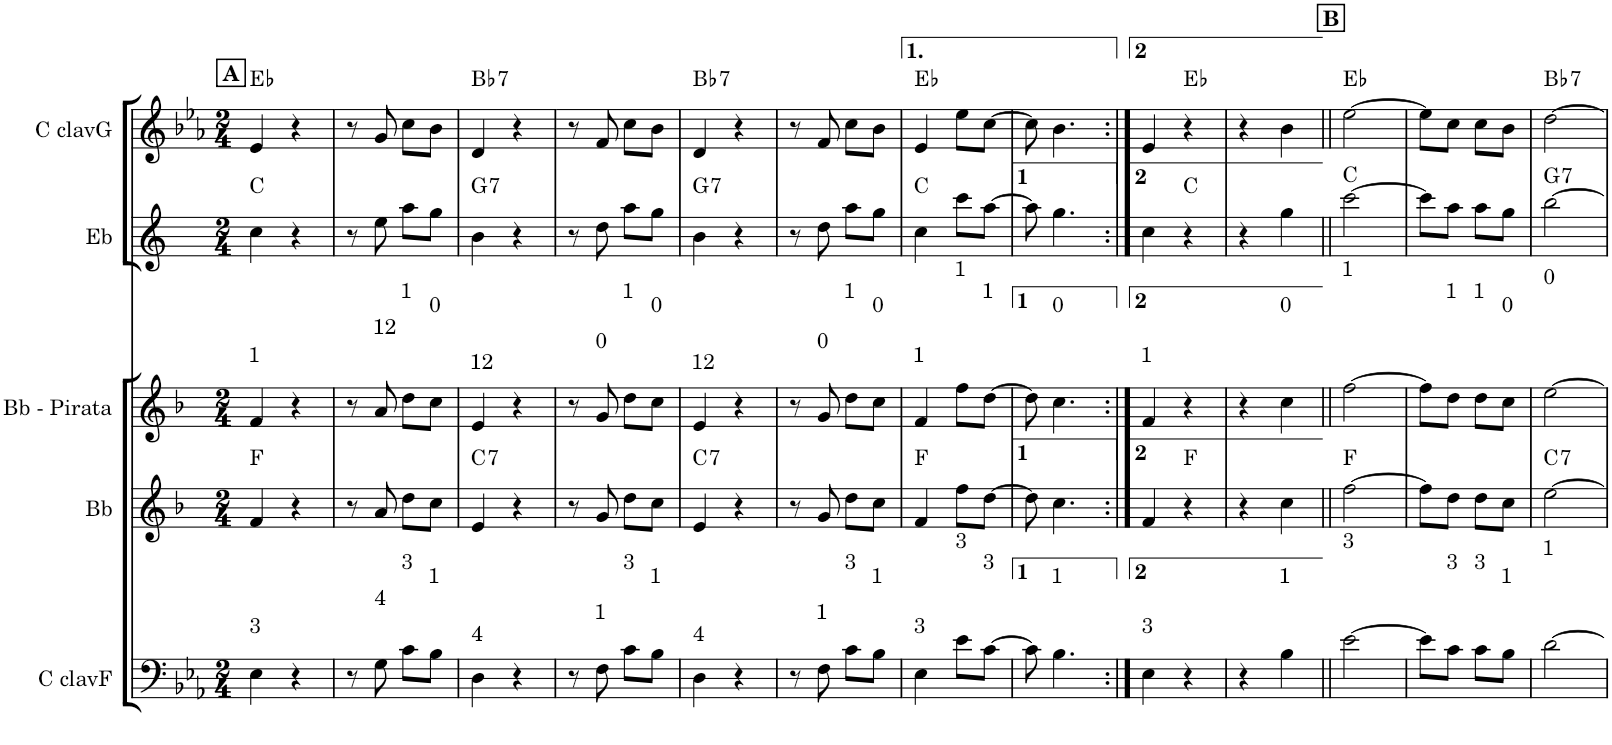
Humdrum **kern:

**kern	**kern	**harte	**kern	**kern	**harte	**kern	**harte
*part5	*part4	*part4	*part3	*part2	*part2	*part1	*part1
*staff5	*staff4	*	*staff3	*staff2	*	*staff1	*
*I"C clavF	*I"Bb	*	*I"Bb - Pirata	*I"Eb	*	*I"C clavG	*
*clefF4	*clefG2	*	*clefG2	*clefG2	*	*clefG2	*
*	*Trd1c2	*	*Trd1c2	*Trd5c9	*	*	*
*k[b-e-a-]	*k[b-]	*	*k[b-]	*k[]	*	*k[b-e-a-]	*
*E-:	*F:	*	*F:	*	*	*E-:	*
*M2/4	*M2/4	*	*M2/4	*M2/4	*	*M2/4	*
!!LO:REH:place=s1:a:B:cj:t=A
=1	=1	=1	=1	=1	=1	=1	=1
!	!	!	!LO:TX:a:t=1	!	!	!	!
!LO:TX:a:t=3	!	!	!	!	!	!	!
4E-\	4f/	F:maj	4f/	4cc\	C:maj	4e-/	Eb:maj
4r	4r	.	4r	4r	.	4r	.
=2	=2	=2	=2	=2	=2	=2	=2
8r	8r	.	8r	8r	.	8r	.
!	!	!	!LO:TX:a:t=12	!	!	!	!
!LO:TX:a:t=4	!	!	!	!	!	!	!
8G\	8a/	.	8a/	8ee\	.	8g/	.
!	!	!	!LO:TX:a:t=1	!	!	!	!
!LO:TX:a:t=3	!	!	!	!	!	!	!
8c\L	8dd\L	.	8dd\L	8aa\L	.	8cc\L	.
!	!	!	!LO:TX:a:t=0	!	!	!	!
!LO:TX:a:t=1	!	!	!	!	!	!	!
8B-\J	8cc\J	.	8cc\J	8gg\J	.	8b-\J	.
=3	=3	=3	=3	=3	=3	=3	=3
!	!	!	!LO:TX:a:t=12	!	!	!	!
!LO:TX:a:t=4	!	!LO:H:kt=7	!	!	!LO:H:kt=7	!	!LO:H:kt=7
4D\	4e/	C:7	4e/	4b\	G:7	4d/	Bb:7
4r	4r	.	4r	4r	.	4r	.
=4	=4	=4	=4	=4	=4	=4	=4
8r	8r	.	8r	8r	.	8r	.
!	!	!	!LO:TX:a:t=0	!	!	!	!
!LO:TX:a:t=1	!	!	!	!	!	!	!
8F\	8g/	.	8g/	8dd\	.	8f/	.
!	!	!	!LO:TX:a:t=1	!	!	!	!
!LO:TX:a:t=3	!	!	!	!	!	!	!
8c\L	8dd\L	.	8dd\L	8aa\L	.	8cc\L	.
!	!	!	!LO:TX:a:t=0	!	!	!	!
!LO:TX:a:t=1	!	!	!	!	!	!	!
8B-\J	8cc\J	.	8cc\J	8gg\J	.	8b-\J	.
=5	=5	=5	=5	=5	=5	=5	=5
!	!	!	!LO:TX:a:t=12	!	!	!	!
!LO:TX:a:t=4	!	!LO:H:kt=7	!	!	!LO:H:kt=7	!	!LO:H:kt=7
4D\	4e/	C:7	4e/	4b\	G:7	4d/	Bb:7
4r	4r	.	4r	4r	.	4r	.
=6	=6	=6	=6	=6	=6	=6	=6
8r	8r	.	8r	8r	.	8r	.
!	!	!	!LO:TX:a:t=0	!	!	!	!
!LO:TX:a:t=1	!	!	!	!	!	!	!
8F\	8g/	.	8g/	8dd\	.	8f/	.
!	!	!	!LO:TX:a:t=1	!	!	!	!
!LO:TX:a:t=3	!	!	!	!	!	!	!
8c\L	8dd\L	.	8dd\L	8aa\L	.	8cc\L	.
!	!	!	!LO:TX:a:t=0	!	!	!	!
!LO:TX:a:t=1	!	!	!	!	!	!	!
8B-\J	8cc\J	.	8cc\J	8gg\J	.	8b-\J	.
=7	=7	=7	=7	=7	=7	=7	=7
!	!	!	!LO:TX:a:t=1	!	!	!	!
!LO:TX:a:t=3	!	!	!	!	!	!	!
4E-\	4f/	F:maj	4f/	4cc\	C:maj	4e-/	Eb:maj
!	!	!	!LO:TX:a:t=1	!	!	!	!
!LO:TX:a:t=3	!	!	!	!	!	!	!
8e-\L	8ff\L	.	8ff\L	8ccc\L	.	8ee-\L	.
!	!	!	!LO:TX:a:t=1	!	!	!	!
!LO:TX:a:t=3	!	!	!	!	!	!	!
[>8c\J	[>8dd\J	.	[>8dd\J	[>8aa\J	.	[>8cc\J	.
=8	=8	=8	=8	=8	=8	=8	=8
8c\]	8dd\]	.	8dd\]	8aa\]	.	8cc\]	.
!	!	!	!LO:TX:a:t=0	!	!	!	!
!LO:TX:a:t=1	!	!	!	!	!	!	!
4.B-\	4.cc\	.	4.cc\	4.gg\	.	4.b-\	.
=9:|!	=9:|!	=9:|!	=9:|!	=9:|!	=9:|!	=9:|!	=9:|!
!	!	!	!LO:TX:a:t=1	!	!	!	!
!LO:TX:a:t=3	!	!	!	!	!	!	!
4E-\	4f/	.	4f/	4cc\	.	4e-/	.
4r	4r	F:maj	4r	4r	C:maj	4r	Eb:maj
=10	=10	=10	=10	=10	=10	=10	=10
4r	4r	.	4r	4r	.	4r	.
!	!	!	!LO:TX:a:t=0	!	!	!	!
!LO:TX:a:t=1	!	!	!	!	!	!	!
4B-\	4cc\	.	4cc\	4gg\	.	4b-\	.
!!LO:REH:place=s1:a:B:cj:t=B
=11||	=11||	=11||	=11||	=11||	=11||	=11||	=11||
!	!	!	!LO:TX:a:t=1	!	!	!	!
!LO:TX:a:t=3	!	!	!	!	!	!	!
[>2e-\	[>2ff\	F:maj	[>2ff\	[>2ccc\	C:maj	[>2ee-\	Eb:maj
=12	=12	=12	=12	=12	=12	=12	=12
8e-\L]	8ff\L]	.	8ff\L]	8ccc\L]	.	8ee-\L]	.
!	!	!	!LO:TX:a:t=1	!	!	!	!
!LO:TX:a:t=3	!	!	!	!	!	!	!
8c\J	8dd\J	.	8dd\J	8aa\J	.	8cc\J	.
!	!	!	!LO:TX:a:t=1	!	!	!	!
!LO:TX:a:t=3	!	!	!	!	!	!	!
8c\L	8dd\L	.	8dd\L	8aa\L	.	8cc\L	.
!	!	!	!LO:TX:a:t=0	!	!	!	!
!LO:TX:a:t=1	!	!	!	!	!	!	!
8B-\J	8cc\J	.	8cc\J	8gg\J	.	8b-\J	.
=13	=13	=13	=13	=13	=13	=13	=13
!	!	!	!LO:TX:a:t=0	!	!	!	!
!LO:TX:a:t=1	!	!LO:H:kt=7	!	!	!LO:H:kt=7	!	!LO:H:kt=7
[>2d\	[>2ee\	C:7	[>2ee\	[>2bb\	G:7	[>2dd\	Bb:7
=	=	=	=	=	=	=	=
*-	*-	*-	*-	*-	*-	*-	*-
